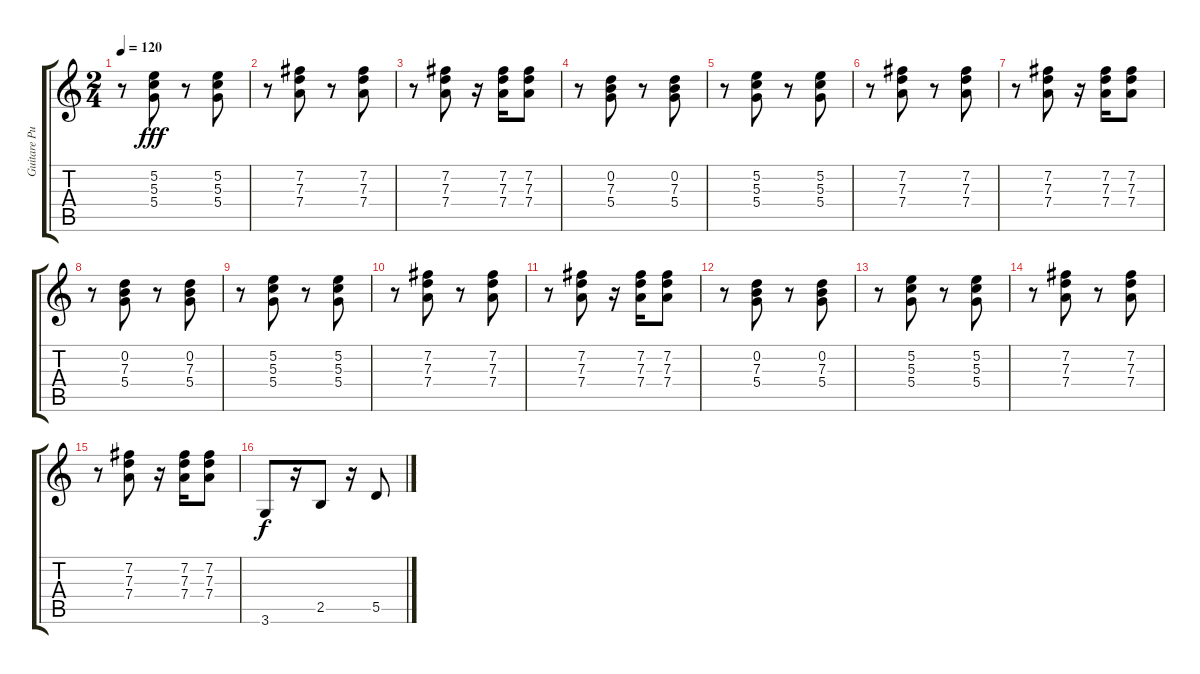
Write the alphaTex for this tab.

\track ("Guitare Pulpul" "Guitare Pu") {instrument electricguitarclean}
\staff {score tabs}
\tuning (E4 B3 G3 D3 A2 E2) {hide}
\ts (2 4)
\tempo 120
\clef g2
\ks c
r.8{dy fff} (5.2 5.3 5.4).8 r.8 (5.2 5.3 5.4).8 |
r.8 (7.2 7.3 7.4).8 r.8 (7.2 7.3 7.4).8 |
r.8 (7.2 7.3 7.4).8 r.16 (7.2 7.3 7.4).16 (7.2 7.3 7.4).8 |
r.8 (0.2 7.3 5.4).8 r.8 (0.2 7.3 5.4).8 |
r.8 (5.2 5.3 5.4).8 r.8 (5.2 5.3 5.4).8 |
r.8 (7.2 7.3 7.4).8 r.8 (7.2 7.3 7.4).8 |
r.8 (7.2 7.3 7.4).8 r.16 (7.2 7.3 7.4).16 (7.2 7.3 7.4).8 |
r.8 (0.2 7.3 5.4).8 r.8 (0.2 7.3 5.4).8 |
r.8 (5.2 5.3 5.4).8 r.8 (5.2 5.3 5.4).8 |
r.8 (7.2 7.3 7.4).8 r.8 (7.2 7.3 7.4).8 |
r.8 (7.2 7.3 7.4).8 r.16 (7.2 7.3 7.4).16 (7.2 7.3 7.4).8 |
r.8 (0.2 7.3 5.4).8 r.8 (0.2 7.3 5.4).8 |
r.8 (5.2 5.3 5.4).8 r.8 (5.2 5.3 5.4).8 |
r.8 (7.2 7.3 7.4).8 r.8 (7.2 7.3 7.4).8 |
r.8 (7.2 7.3 7.4).8 r.16 (7.2 7.3 7.4).16 (7.2 7.3 7.4).8 |
3.6.8{dy f} r.16 2.5.8 r.16 5.5.8
